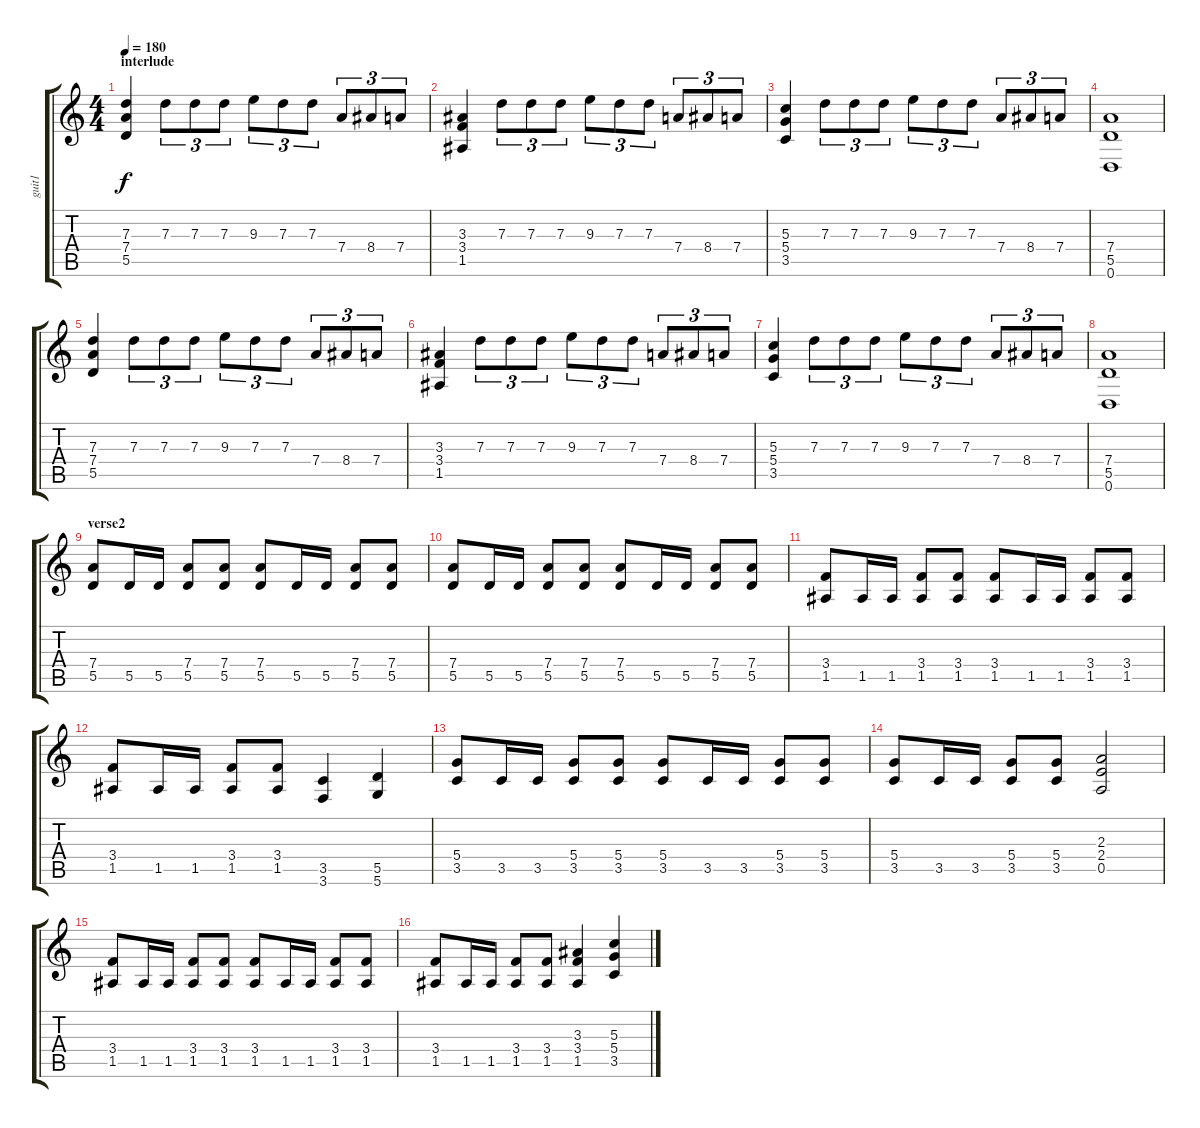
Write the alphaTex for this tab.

\track ("guit1" "guit1") {instrument distortionguitar}
\staff {score tabs}
\tuning (E4 B3 G3 D3 A2 D2) {hide}
\ts (4 4)
\section ("" "interlude")
\tempo 180
\clef g2
\ks c
(7.3{t} 7.4{t} 5.5{t}).4{dy f} 7.3.8{tu (3 2)} 7.3.8{tu (3 2)} 7.3.8{tu (3 2)} 9.3.8{tu (3 2)} 7.3.8{tu (3 2)} 7.3.8{tu (3 2)} 7.4.8{tu (3 2)} 8.4.8{tu (3 2)} 7.4.8{tu (3 2)} |
(3.3 3.4 1.5).4 7.3.8{tu (3 2)} 7.3.8{tu (3 2)} 7.3.8{tu (3 2)} 9.3.8{tu (3 2)} 7.3.8{tu (3 2)} 7.3.8{tu (3 2)} 7.4.8{tu (3 2)} 8.4.8{tu (3 2)} 7.4.8{tu (3 2)} |
(5.3 5.4 3.5).4 7.3.8{tu (3 2)} 7.3.8{tu (3 2)} 7.3.8{tu (3 2)} 9.3.8{tu (3 2)} 7.3.8{tu (3 2)} 7.3.8{tu (3 2)} 7.4.8{tu (3 2)} 8.4.8{tu (3 2)} 7.4.8{tu (3 2)} |
(7.4 5.5 0.6).1 |
(7.3 7.4 5.5).4 7.3.8{tu (3 2)} 7.3.8{tu (3 2)} 7.3.8{tu (3 2)} 9.3.8{tu (3 2)} 7.3.8{tu (3 2)} 7.3.8{tu (3 2)} 7.4.8{tu (3 2)} 8.4.8{tu (3 2)} 7.4.8{tu (3 2)} |
(3.3 3.4 1.5).4 7.3.8{tu (3 2)} 7.3.8{tu (3 2)} 7.3.8{tu (3 2)} 9.3.8{tu (3 2)} 7.3.8{tu (3 2)} 7.3.8{tu (3 2)} 7.4.8{tu (3 2)} 8.4.8{tu (3 2)} 7.4.8{tu (3 2)} |
(5.3 5.4 3.5).4 7.3.8{tu (3 2)} 7.3.8{tu (3 2)} 7.3.8{tu (3 2)} 9.3.8{tu (3 2)} 7.3.8{tu (3 2)} 7.3.8{tu (3 2)} 7.4.8{tu (3 2)} 8.4.8{tu (3 2)} 7.4.8{tu (3 2)} |
(7.4 5.5 0.6).1 |
\section ("" "verse2")
(7.4 5.5).8 5.5.16 5.5.16 (7.4 5.5).8 (7.4 5.5).8 (7.4 5.5).8 5.5.16 5.5.16 (7.4 5.5).8 (7.4 5.5).8 |
(7.4 5.5).8 5.5.16 5.5.16 (7.4 5.5).8 (7.4 5.5).8 (7.4 5.5).8 5.5.16 5.5.16 (7.4 5.5).8 (7.4 5.5).8 |
(3.4 1.5).8 1.5.16 1.5.16 (3.4 1.5).8 (3.4 1.5).8 (3.4 1.5).8 1.5.16 1.5.16 (3.4 1.5).8 (3.4 1.5).8 |
(3.4 1.5).8 1.5.16 1.5.16 (3.4 1.5).8 (3.4 1.5).8 (3.5 3.6).4 (5.5 5.6).4 |
(5.4 3.5).8 3.5.16 3.5.16 (5.4 3.5).8 (5.4 3.5).8 (5.4 3.5).8 3.5.16 3.5.16 (5.4 3.5).8 (5.4 3.5).8 |
(5.4 3.5).8 3.5.16 3.5.16 (5.4 3.5).8 (5.4 3.5).8 (2.3 2.4 0.5).2 |
(3.4 1.5).8 1.5.16 1.5.16 (3.4 1.5).8 (3.4 1.5).8 (3.4 1.5).8 1.5.16 1.5.16 (3.4 1.5).8 (3.4 1.5).8 |
(3.4 1.5).8 1.5.16 1.5.16 (3.4 1.5).8 (3.4 1.5).8 (3.3 3.4 1.5).4 (5.3 5.4 3.5).4
